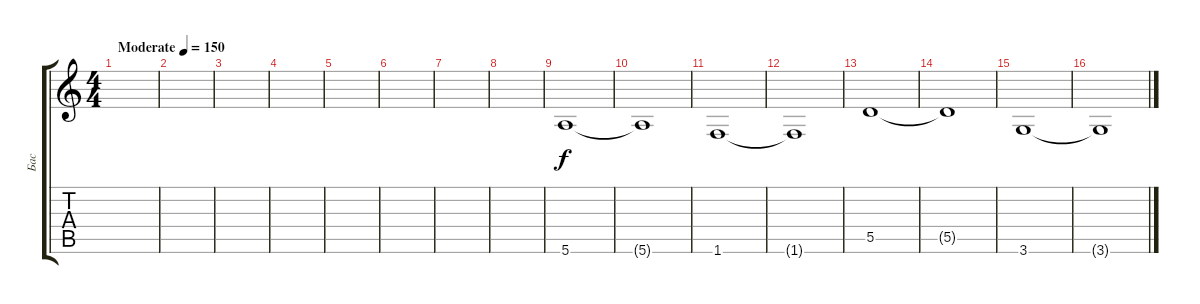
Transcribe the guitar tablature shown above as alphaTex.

\track ("Бас" "Бас") {instrument electricbassfinger}
\staff {score tabs}
\tuning (E4 B3 G3 D3 A2 E2) {hide}
\ts (4 4)
\tempo (150 "Moderate")
\clef g2
\ks c
|
|
|
|
|
|
|
|
5.6.1 |
5.6{t}.1 |
1.6.1 |
1.6{t}.1 |
5.5.1 |
5.5{t}.1 |
3.6.1 |
3.6{t}.1
